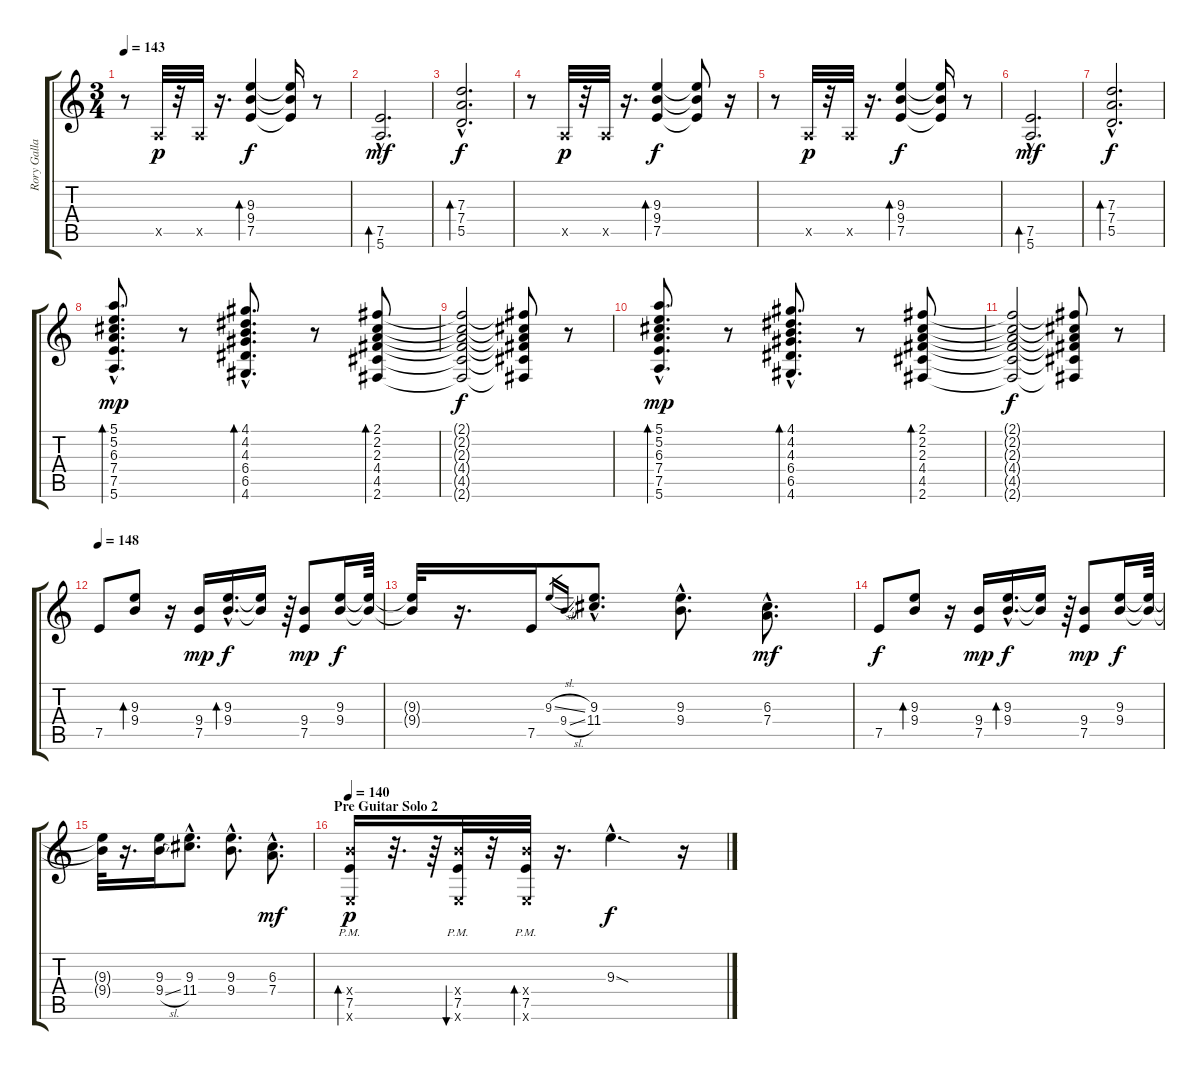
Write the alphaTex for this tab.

\track ("Rory Gallagher" "Rory Galla") {instrument overdrivenguitar}
\staff {score tabs}
\tuning (E4 B3 G3 D3 A2 E2) {hide}
\ts (3 4)
\tempo 143
\clef g2
\ks c
r.8{dy f} 0.5{x}.32{dy p} r.32 0.5{x}.32 r.16{d} (9.3 9.4 7.5).4{bd 120 dy f} (9.3{t} 9.4{t} 7.5{t}).16 r.8 |
(7.5{hac} 5.6{hac}).2{d bd 60 dy mf} |
(7.3{hac} 7.4{hac} 5.5{hac}).2{d bd 60 dy f} |
r.8 0.5{x}.32{dy p} r.32 0.5{x}.32 r.16{d} (9.3 9.4 7.5).4{bd 120 dy f} (9.3{t} 9.4{t} 7.5{t}).8 r.16 |
r.8 0.5{x}.32{dy p} r.32 0.5{x}.32 r.16{d} (9.3 9.4 7.5).4{bd 120 dy f} (9.3{t} 9.4{t} 7.5{t}).16 r.8 |
(7.5{hac} 5.6{hac}).2{d bd 60 dy mf} |
(7.3{hac} 7.4{hac} 5.5{hac}).2{d bd 60 dy f} |
(5.1{hac} 5.2{hac} 6.3{hac} 7.4{hac} 7.5{hac} 5.6{hac}).8{d bd 60 dy mp} r.8 (4.1{hac} 4.2{hac} 4.3{hac} 6.4{hac} 6.5{hac} 4.6{hac}).8{d bd 60} r.8 (2.1 2.2 2.3 4.4 4.5 2.6).8{bd 120} |
(2.1{t} 2.2{t} 2.3{t} 4.4{t} 4.5{t} 2.6{t}).2{dy f} (2.1{t} 2.2{t} 2.3{t} 4.4{t} 4.5{t} 2.6{t}).8 r.8 |
(5.1{hac} 5.2{hac} 6.3{hac} 7.4{hac} 7.5{hac} 5.6{hac}).8{d bd 60 dy mp} r.8 (4.1{hac} 4.2{hac} 4.3{hac} 6.4{hac} 6.5{hac} 4.6{hac}).8{d bd 60} r.8 (2.1 2.2 2.3 4.4 4.5 2.6).8{bd 120} |
(2.1{t} 2.2{t} 2.3{t} 4.4{t} 4.5{t} 2.6{t}).2{dy f} (2.1{t} 2.2{t} 2.3{t} 4.4{t} 4.5{t} 2.6{t}).8 r.8 |
\tempo 148
7.5.8 (9.3 9.4).8{bd 120} r.16 (9.4 7.5).16{dy mp} (9.3{hac} 9.4{hac}).16{d bd 30 dy f} (9.3{t} 9.4{t}).16 r.64 (9.4 7.5).8{dy mp} (9.3 9.4).16{dy f} (9.3{t} 9.4{t}).64 |
(9.3{t} 9.4{t}).32 r.16{d} 7.5.16 9.3{sl}.16{gr} 9.4{sl}.16{gr} (9.3{hac} 11.4{hac}).8{d} (9.3{hac} 9.4{hac}).8{d} (6.3{hac} 7.4{hac}).8{d dy mf} |
7.5.8{dy f} (9.3 9.4).8{bd 120} r.16 (9.4 7.5).16{dy mp} (9.3{hac} 9.4{hac}).16{d bd 30 dy f} (9.3{t} 9.4{t}).16 r.64 (9.4 7.5).8{dy mp} (9.3 9.4).16{dy f} (9.3{t} 9.4{t}).64 |
(9.3{t} 9.4{t}).32 r.16{d} (9.3 9.4{sl}).16 (9.3{hac} 11.4{hac}).8{d} (9.3{hac} 9.4{hac}).8{d} (6.3{hac} 7.4{hac}).8{d dy mf} |
\section ("" "Pre Guitar Solo 2")
\tempo 140
(9.4{x} 7.5{pm} 0.6{x}).16{bd 60 dy p} r.32{d} r.64 (9.4{x} 7.5{pm} 0.6{x}).32{bu 60} r.32 (9.4{x} 7.5{pm} 0.6{x}).32{bd 60} r.16{d} 9.3{sod hac}.4{d dy f} r.16
